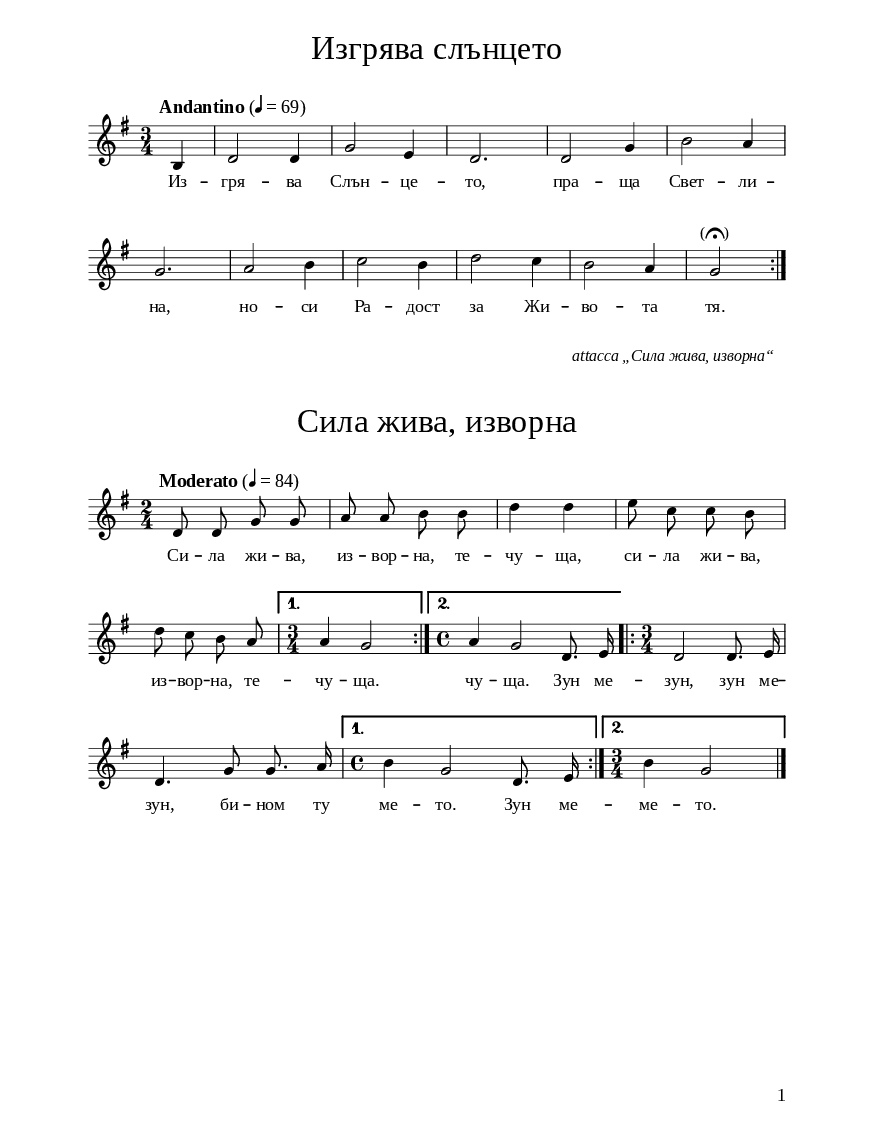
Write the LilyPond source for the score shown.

\version "2.24.2"

% include paper part and global functions
\include "include/globals.ily"

\bookpart {
  \label #'ref071_1
  \tocItem \markup "Изгрява слънцето"
  \include "include/bookpart-paper.ily"
  \score {
    \include "include/score-layout.ily"

    \new Voice \absolute {
      \clef treble
      \key g \major
      \time 3/4
      \tempoFunc "Andantino" 4 "69"
      \partial 4
      \autoBeamOff
      b4  |  d'2 d'4 | g'2 e'4 | d'2. | d'2 g'4 | b'2 a'4 \break |

      g'2. | a'2 b'4 | c''2 b'4 | d''2 c''4 | b'2 a'4^\markup { \concat {"              (" \fermata ")"}} |  g'2
      \break \bar ":|."

    }

    \addlyrics {
      Из -- гря --
      ва Слън -- це -- то, пра -- ща Свет -- ли -- на,
      но -- си Ра -- дост за Жи -- во -- та тя.
    }

    \header {
      title = \titleFunc "Изгрява слънцето" "Izgrjava slănceto"
    }

    \midi{}

  } % score

  \markup \italic \dc-one-nobold "attacca „Сила жива, изворна“"

  % include foreign translation(s) of the song

  \markup \empty-one

  \label #'ref071_2
  \tocItem \markup "Сила жива, изворна"

  \include "include/bookpart-paper.ily"
  \score {
    \include "include/score-layout.ily"

    \new Voice \absolute {
      \clef treble
      \key g \major
      \time 2/4
      \tempoFunc "Moderato" 4 "84"
      \autoBeamOff

      \repeat volta 2 {
        d'8 d' g' g' | a'8 a' b' b' | d''4 d'' | e''8 c'' c'' b' \break |

        d''8 c'' b' a' |
      } \alternative { { \time 3/4 a'4 g'2 |} { \time 4/4  a'4 g'2 d'8. e'16 | } } \repeat volta 2 {
        \time 3/4 d'2 d'8. e'16 \break |

        d'4. g'8 g'8. a'16 |
      }
      \alternative  {
        {\time 4/4 b'4 g'2 d'8. e'16 | }
        {\time 3/4 b'4 g'2 \bar "|."}
      }
    }

    \addlyrics {
      Си --
      ла жи -- ва, из -- вор -- на, те -- чу -- ща, си
      -- ла жи -- ва, из -- вор -- на, те -- чу -- ща.
      чу -- ща. Зун ме -- зун, зун ме -- зун, би --
      ном ту ме -- то. Зун ме -- ме -- то.
    }
    \header {
      title = \titleFunc "Сила жива, изворна" "Sila živa, izvorna"
    }

    \midi{}

  }


} % bookpart
